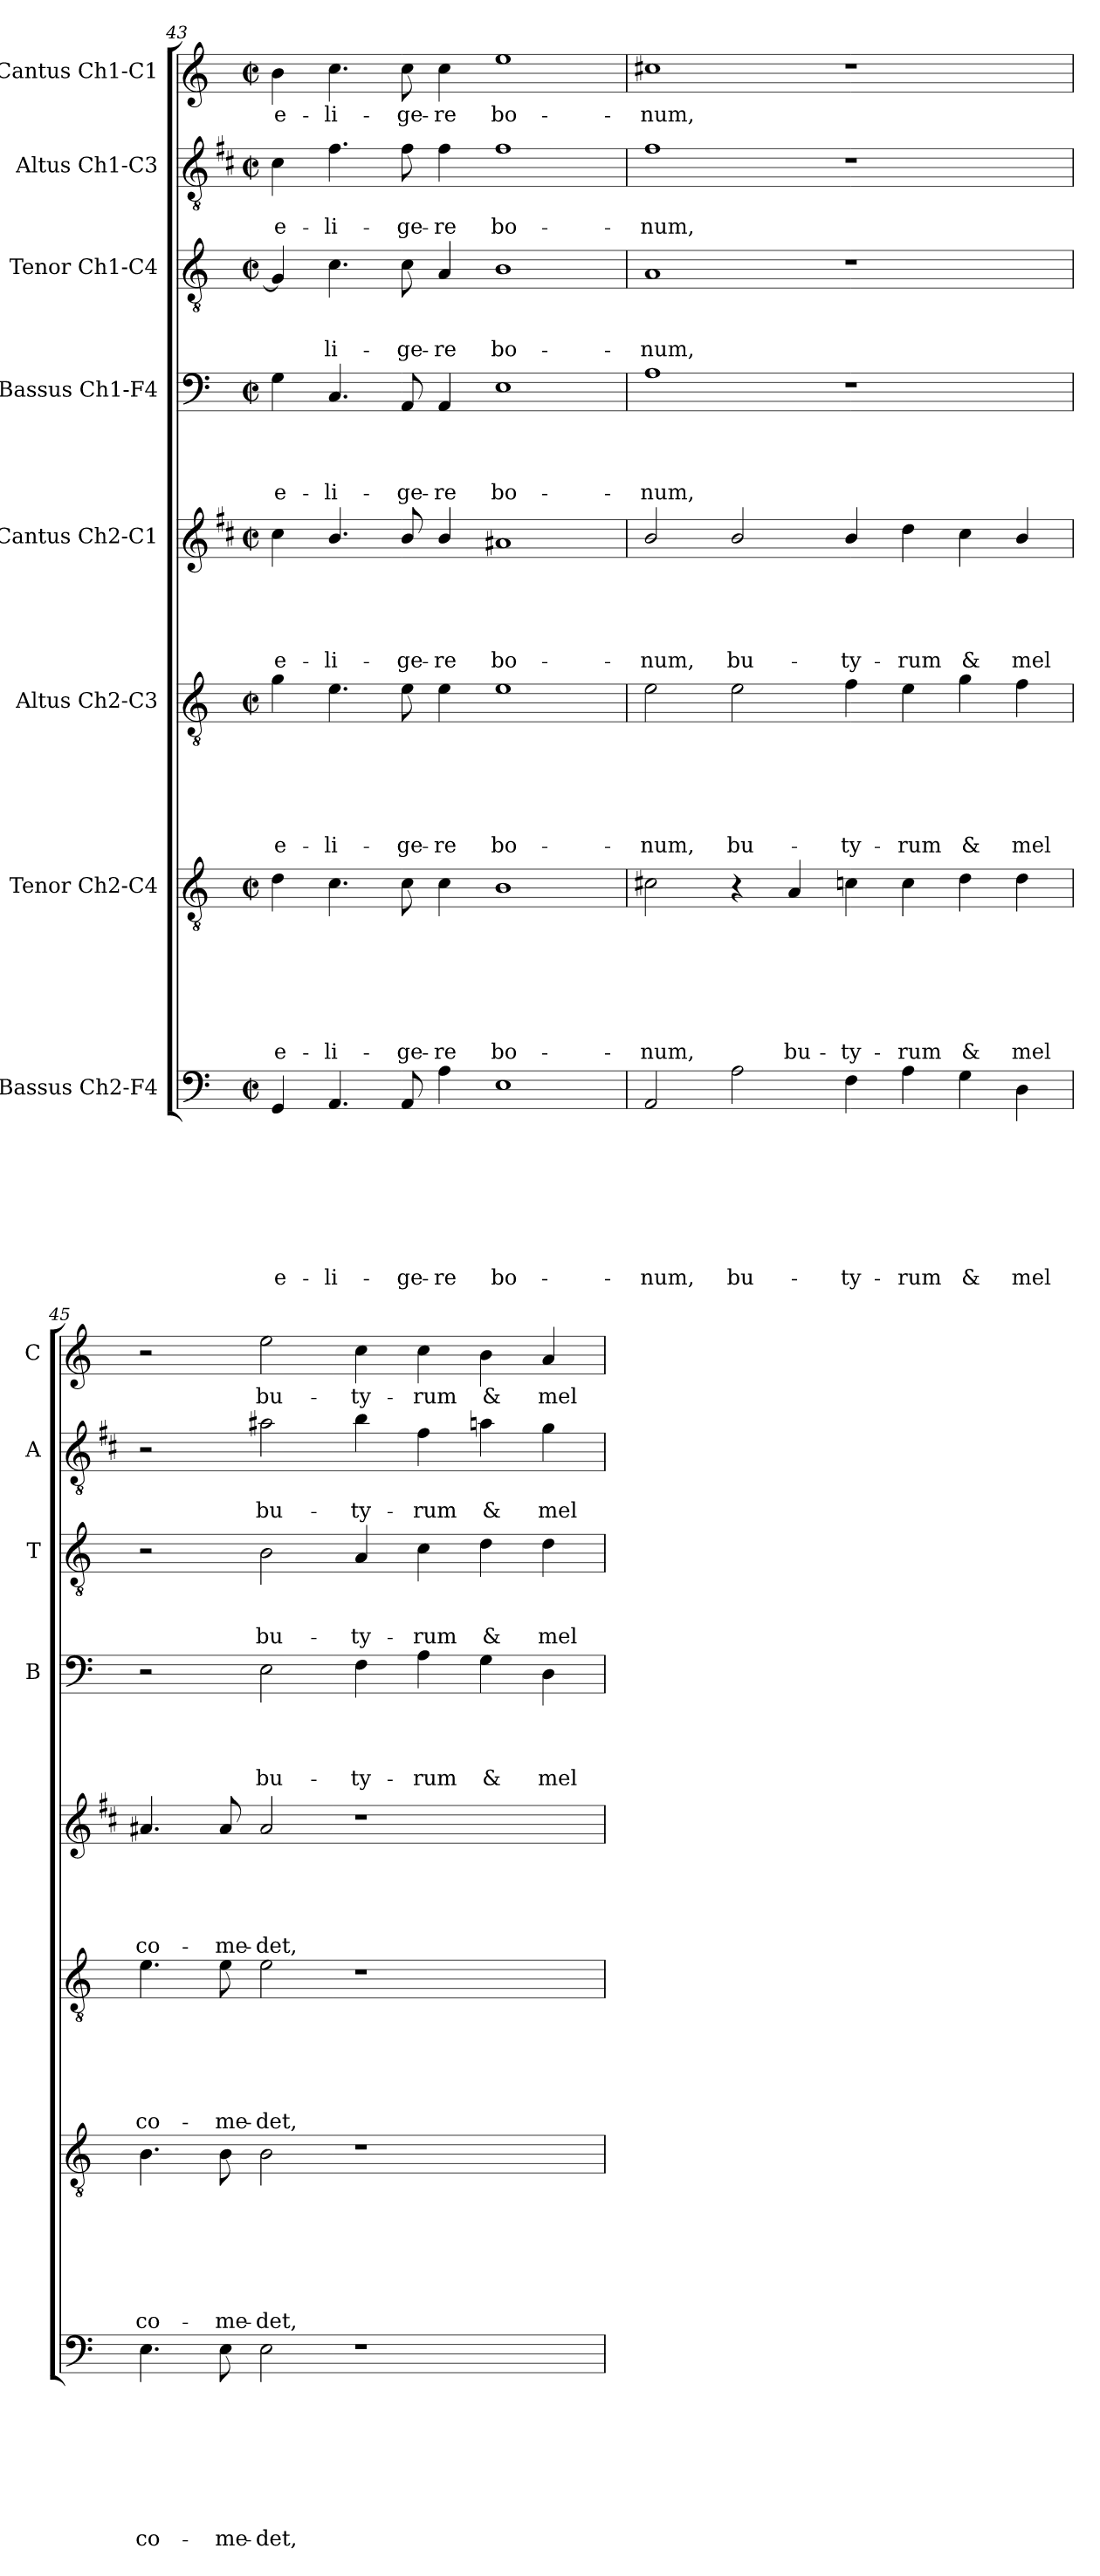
**kern	**text	**text	**text	**text	**text	**text	**text	**text	**kern	**text	**text	**text	**text	**text	**text	**text	**kern	**text	**text	**text	**text	**text	**text	**kern	**text	**text	**text	**text	**text	**kern	**text	**text	**text	**text	**kern	**text	**text	**text	**kern	**text	**text	**kern	**text
*part8	*part8	*part8	*part8	*part8	*part8	*part8	*part8	*part8	*part7	*part7	*part7	*part7	*part7	*part7	*part7	*part7	*part6	*part6	*part6	*part6	*part6	*part6	*part6	*part5	*part5	*part5	*part5	*part5	*part5	*part4	*part4	*part4	*part4	*part4	*part3	*part3	*part3	*part3	*part2	*part2	*part2	*part1	*part1
*staff8	*staff8	*staff8	*staff8	*staff8	*staff8	*staff8	*staff8	*staff8	*staff7	*staff7	*staff7	*staff7	*staff7	*staff7	*staff7	*staff7	*staff6	*staff6	*staff6	*staff6	*staff6	*staff6	*staff6	*staff5	*staff5	*staff5	*staff5	*staff5	*staff5	*staff4	*staff4	*staff4	*staff4	*staff4	*staff3	*staff3	*staff3	*staff3	*staff2	*staff2	*staff2	*staff1	*staff1
*I"Bassus Ch2-F4	*	*	*	*	*	*	*	*	*I"Tenor Ch2-C4	*	*	*	*	*	*	*	*I"Altus Ch2-C3	*	*	*	*	*	*	*I"Cantus Ch2-C1	*	*	*	*	*	*I"Bassus Ch1-F4	*	*	*	*	*I"Tenor Ch1-C4	*	*	*	*I"Altus Ch1-C3	*	*	*I"Cantus Ch1-C1	*
*	*	*	*	*	*	*	*	*	*	*	*	*	*	*	*	*	*	*	*	*	*	*	*	*	*	*	*	*	*	*I'B	*	*	*	*	*I'T	*	*	*	*I'A	*	*	*I'C	*
*clefF4	*	*	*	*	*	*	*	*	*clefGv2	*	*	*	*	*	*	*	*clefGv2	*	*	*	*	*	*	*clefG2	*	*	*	*	*	*clefF4	*	*	*	*	*clefGv2	*	*	*	*clefGv2	*	*	*clefG2	*
*	*	*	*	*	*	*	*	*	*	*	*	*	*	*	*	*	*	*	*	*	*	*	*	*ITrd1c2	*	*	*	*	*	*	*	*	*	*	*	*	*	*	*ITrd1c2	*	*	*	*
*k[]	*	*	*	*	*	*	*	*	*k[]	*	*	*	*	*	*	*	*k[]	*	*	*	*	*	*	*k[]	*	*	*	*	*	*k[]	*	*	*	*	*k[]	*	*	*	*k[]	*	*	*k[]	*
*C:	*	*	*	*	*	*	*	*	*C:	*	*	*	*	*	*	*	*C:	*	*	*	*	*	*	*C:	*	*	*	*	*	*C:	*	*	*	*	*C:	*	*	*	*C:	*	*	*C:	*
*M2/2	*	*	*	*	*	*	*	*	*M2/2	*	*	*	*	*	*	*	*M2/2	*	*	*	*	*	*	*M2/2	*	*	*	*	*	*M2/2	*	*	*	*	*M2/2	*	*	*	*M2/2	*	*	*M2/2	*
*met(c|)	*	*	*	*	*	*	*	*	*met(c|)	*	*	*	*	*	*	*	*met(c|)	*	*	*	*	*	*	*met(c|)	*	*	*	*	*	*met(c|)	*	*	*	*	*met(c|)	*	*	*	*met(c|)	*	*	*met(c|)	*
=43	=43	=43	=43	=43	=43	=43	=43	=43	=43	=43	=43	=43	=43	=43	=43	=43	=43	=43	=43	=43	=43	=43	=43	=43	=43	=43	=43	=43	=43	=43	=43	=43	=43	=43	=43	=43	=43	=43	=43	=43	=43	=43	=43
!	!	!	!	!	!	!	!	!LO:LY:b	!	!	!	!	!	!	!	!LO:LY:b	!	!	!	!	!	!	!LO:LY:b	!	!	!	!	!	!LO:LY:b	!	!	!	!	!LO:LY:b	!	!	!	!	!	!	!LO:LY:b	!	!LO:LY:b
4GG/	.	.	.	.	.	.	.	e-	4d\	.	.	.	.	.	.	e-	4g\	.	.	.	.	.	e-	4b\	.	.	.	.	e-	4G\	.	.	.	e-	4G/]	.	.	.	4B\	.	e-	4b\	e-
!	!	!	!	!	!	!	!	!LO:LY:b	!	!	!	!	!	!	!	!LO:LY:b	!	!	!	!	!	!	!LO:LY:b	!	!	!	!	!	!LO:LY:b	!	!	!	!	!LO:LY:b	!	!	!	!LO:LY:b	!	!	!LO:LY:b	!	!LO:LY:b
4.AA/	.	.	.	.	.	.	.	-li-	4.c\	.	.	.	.	.	.	-li-	4.e\	.	.	.	.	.	-li-	4.a/	.	.	.	.	-li-	4.C/	.	.	.	-li-	4.c\	.	.	-li-	4.e\	.	-li-	4.cc\	-li-
!	!	!	!	!	!	!	!	!LO:LY:b	!	!	!	!	!	!	!	!LO:LY:b	!	!	!	!	!	!	!LO:LY:b	!	!	!	!	!	!LO:LY:b	!	!	!	!	!LO:LY:b	!	!	!	!LO:LY:b	!	!	!LO:LY:b	!	!LO:LY:b
8AA/	.	.	.	.	.	.	.	-ge-	8c\	.	.	.	.	.	.	-ge-	8e\	.	.	.	.	.	-ge-	8a/	.	.	.	.	-ge-	8AA/	.	.	.	-ge-	8c\	.	.	-ge-	8e\	.	-ge-	8cc\	-ge-
!	!	!	!	!	!	!	!	!LO:LY:b	!	!	!	!	!	!	!	!LO:LY:b	!	!	!	!	!	!	!LO:LY:b	!	!	!	!	!	!LO:LY:b	!	!	!	!	!LO:LY:b	!	!	!	!LO:LY:b	!	!	!LO:LY:b	!	!LO:LY:b
4A\	.	.	.	.	.	.	.	-re	4c\	.	.	.	.	.	.	-re	4e\	.	.	.	.	.	-re	4a/	.	.	.	.	-re	4AA/	.	.	.	-re	4A/	.	.	-re	4e\	.	-re	4cc\	-re
!	!	!	!	!	!	!	!	!LO:LY:b	!	!	!	!	!	!	!	!LO:LY:b	!	!	!	!	!	!	!LO:LY:b	!	!	!	!	!	!LO:LY:b	!	!	!	!	!LO:LY:b	!	!	!	!LO:LY:b	!	!	!LO:LY:b	!	!LO:LY:b
1E	.	.	.	.	.	.	.	bo-	1B	.	.	.	.	.	.	bo-	1e	.	.	.	.	.	bo-	1g#X	.	.	.	.	bo-	1E	.	.	.	bo-	1B	.	.	bo-	1e	.	bo-	1ee	bo-
=44	=44	=44	=44	=44	=44	=44	=44	=44	=44	=44	=44	=44	=44	=44	=44	=44	=44	=44	=44	=44	=44	=44	=44	=44	=44	=44	=44	=44	=44	=44	=44	=44	=44	=44	=44	=44	=44	=44	=44	=44	=44	=44	=44
!	!	!	!	!	!	!	!	!LO:LY:b	!	!	!	!	!	!	!	!LO:LY:b	!	!	!	!	!	!	!LO:LY:b	!	!	!	!	!	!LO:LY:b	!	!	!	!	!LO:LY:b	!	!	!	!LO:LY:b	!	!	!LO:LY:b	!	!LO:LY:b
2AA/	.	.	.	.	.	.	.	-num,	2c#X\	.	.	.	.	.	.	-num,	2e\	.	.	.	.	.	-num,	2a/	.	.	.	.	-num,	1A	.	.	.	-num,	1A	.	.	-num,	1e	.	-num,	1cc#X	-num,
!	!	!	!	!	!	!	!	!LO:LY:b	!	!	!	!	!	!	!	!	!	!	!	!	!	!	!LO:LY:b	!	!	!	!	!	!LO:LY:b	!	!	!	!	!	!	!	!	!	!	!	!	!	!
2A\	.	.	.	.	.	.	.	bu-	4r	.	.	.	.	.	.	.	2e\	.	.	.	.	.	bu-	2a/	.	.	.	.	bu-	.	.	.	.	.	.	.	.	.	.	.	.	.	.
!	!	!	!	!	!	!	!	!	!	!	!	!	!	!	!	!LO:LY:b	!	!	!	!	!	!	!	!	!	!	!	!	!	!	!	!	!	!	!	!	!	!	!	!	!	!	!
.	.	.	.	.	.	.	.	.	4A/	.	.	.	.	.	.	bu-	.	.	.	.	.	.	.	.	.	.	.	.	.	.	.	.	.	.	.	.	.	.	.	.	.	.	.
!	!	!	!	!	!	!	!	!LO:LY:b	!	!	!	!	!	!	!	!LO:LY:b	!	!	!	!	!	!	!LO:LY:b	!	!	!	!	!	!LO:LY:b	!	!	!	!	!	!	!	!	!	!	!	!	!	!
4F\	.	.	.	.	.	.	.	-ty-	4cn\	.	.	.	.	.	.	-ty-	4f\	.	.	.	.	.	-ty-	4a/	.	.	.	.	-ty-	1r	.	.	.	.	1r	.	.	.	1r	.	.	1r	.
!	!	!	!	!	!	!	!	!LO:LY:b	!	!	!	!	!	!	!	!LO:LY:b	!	!	!	!	!	!	!LO:LY:b	!	!	!	!	!	!LO:LY:b	!	!	!	!	!	!	!	!	!	!	!	!	!	!
4A\	.	.	.	.	.	.	.	-rum	4c\	.	.	.	.	.	.	-rum	4e\	.	.	.	.	.	-rum	4cc\	.	.	.	.	-rum	.	.	.	.	.	.	.	.	.	.	.	.	.	.
!	!	!	!	!	!	!	!	!LO:LY:b	!	!	!	!	!	!	!	!LO:LY:b	!	!	!	!	!	!	!LO:LY:b	!	!	!	!	!	!LO:LY:b	!	!	!	!	!	!	!	!	!	!	!	!	!	!
4G\	.	.	.	.	.	.	.	&	4d\	.	.	.	.	.	.	&	4g\	.	.	.	.	.	&	4b\	.	.	.	.	&	.	.	.	.	.	.	.	.	.	.	.	.	.	.
!	!	!	!	!	!	!	!	!LO:LY:b	!	!	!	!	!	!	!	!LO:LY:b	!	!	!	!	!	!	!LO:LY:b	!	!	!	!	!	!LO:LY:b	!	!	!	!	!	!	!	!	!	!	!	!	!	!
4D\	.	.	.	.	.	.	.	mel	4d\	.	.	.	.	.	.	mel	4f\	.	.	.	.	.	mel	4a/	.	.	.	.	mel	.	.	.	.	.	.	.	.	.	.	.	.	.	.
!!LO:LB:g=z
=45	=45	=45	=45	=45	=45	=45	=45	=45	=45	=45	=45	=45	=45	=45	=45	=45	=45	=45	=45	=45	=45	=45	=45	=45	=45	=45	=45	=45	=45	=45	=45	=45	=45	=45	=45	=45	=45	=45	=45	=45	=45	=45	=45
!	!	!	!	!	!	!	!	!LO:LY:b	!	!	!	!	!	!	!	!LO:LY:b	!	!	!	!	!	!	!LO:LY:b	!	!	!	!	!	!LO:LY:b	!	!	!	!	!	!	!	!	!	!	!	!	!	!
4.E\	.	.	.	.	.	.	.	co-	4.B\	.	.	.	.	.	.	co-	4.e\	.	.	.	.	.	co-	4.g#X/	.	.	.	.	co-	2r	.	.	.	.	2r	.	.	.	2r	.	.	2r	.
!	!	!	!	!	!	!	!	!LO:LY:b	!	!	!	!	!	!	!	!LO:LY:b	!	!	!	!	!	!	!LO:LY:b	!	!	!	!	!	!LO:LY:b	!	!	!	!	!	!	!	!	!	!	!	!	!	!
8E\	.	.	.	.	.	.	.	-me-	8B\	.	.	.	.	.	.	-me-	8e\	.	.	.	.	.	-me-	8g#/	.	.	.	.	-me-	.	.	.	.	.	.	.	.	.	.	.	.	.	.
!	!	!	!	!	!	!	!	!LO:LY:b	!	!	!	!	!	!	!	!LO:LY:b	!	!	!	!	!	!	!LO:LY:b	!	!	!	!	!	!LO:LY:b	!	!	!	!	!LO:LY:b	!	!	!	!LO:LY:b	!	!	!LO:LY:b	!	!LO:LY:b
2E\	.	.	.	.	.	.	.	-det,	2B\	.	.	.	.	.	.	-det,	2e\	.	.	.	.	.	-det,	2g#/	.	.	.	.	-det,	2E\	.	.	.	bu-	2B\	.	.	bu-	2g#X\	.	bu-	2ee\	bu-
!	!	!	!	!	!	!	!	!	!	!	!	!	!	!	!	!	!	!	!	!	!	!	!	!	!	!	!	!	!	!	!	!	!	!LO:LY:b	!	!	!	!LO:LY:b	!	!	!LO:LY:b	!	!LO:LY:b
1r	.	.	.	.	.	.	.	.	1r	.	.	.	.	.	.	.	1r	.	.	.	.	.	.	1r	.	.	.	.	.	4F\	.	.	.	-ty-	4A/	.	.	-ty-	4a\	.	-ty-	4cc\	-ty-
!	!	!	!	!	!	!	!	!	!	!	!	!	!	!	!	!	!	!	!	!	!	!	!	!	!	!	!	!	!	!	!	!	!	!LO:LY:b	!	!	!	!LO:LY:b	!	!	!LO:LY:b	!	!LO:LY:b
.	.	.	.	.	.	.	.	.	.	.	.	.	.	.	.	.	.	.	.	.	.	.	.	.	.	.	.	.	.	4A\	.	.	.	-rum	4c\	.	.	-rum	4e\	.	-rum	4cc\	-rum
!	!	!	!	!	!	!	!	!	!	!	!	!	!	!	!	!	!	!	!	!	!	!	!	!	!	!	!	!	!	!	!	!	!	!LO:LY:b	!	!	!	!LO:LY:b	!	!	!LO:LY:b	!	!LO:LY:b
.	.	.	.	.	.	.	.	.	.	.	.	.	.	.	.	.	.	.	.	.	.	.	.	.	.	.	.	.	.	4G\	.	.	.	&	4d\	.	.	&	4gn\	.	&	4b\	&
!	!	!	!	!	!	!	!	!	!	!	!	!	!	!	!	!	!	!	!	!	!	!	!	!	!	!	!	!	!	!	!	!	!	!LO:LY:b	!	!	!	!LO:LY:b	!	!	!LO:LY:b	!	!LO:LY:b
.	.	.	.	.	.	.	.	.	.	.	.	.	.	.	.	.	.	.	.	.	.	.	.	.	.	.	.	.	.	4D\	.	.	.	mel	4d\	.	.	mel	4f\	.	mel	4a/	mel
=	=	=	=	=	=	=	=	=	=	=	=	=	=	=	=	=	=	=	=	=	=	=	=	=	=	=	=	=	=	=	=	=	=	=	=	=	=	=	=	=	=	=	=
*-	*-	*-	*-	*-	*-	*-	*-	*-	*-	*-	*-	*-	*-	*-	*-	*-	*-	*-	*-	*-	*-	*-	*-	*-	*-	*-	*-	*-	*-	*-	*-	*-	*-	*-	*-	*-	*-	*-	*-	*-	*-	*-	*-
